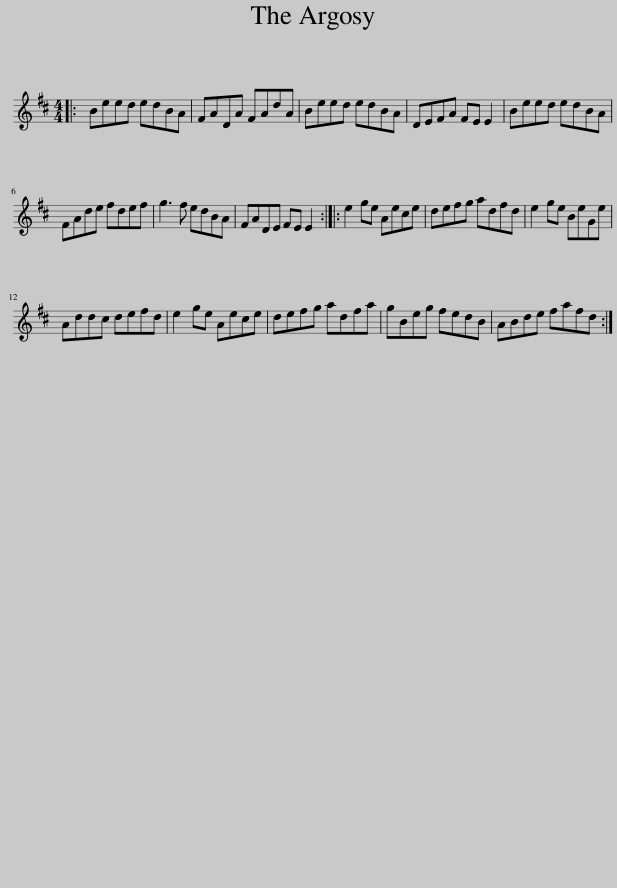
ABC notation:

X:1
L:1/8
M:4/4
I:linebreak $
K:D
V:1 treble
V:1
|: Beed edBA | FADA FAdA | Beed edBA | DEFA FE E2 | Beed edBA |$ %5
 FAde fdef | g3 f edBA | FADE FE E2 :: e2 ge Aece | defg adfd | %10
 e2 ge BeGe |$ Addc defd | e2 ge Aece | defg adfa | gBeg fedB | %15
 ABde fafd :| %16
